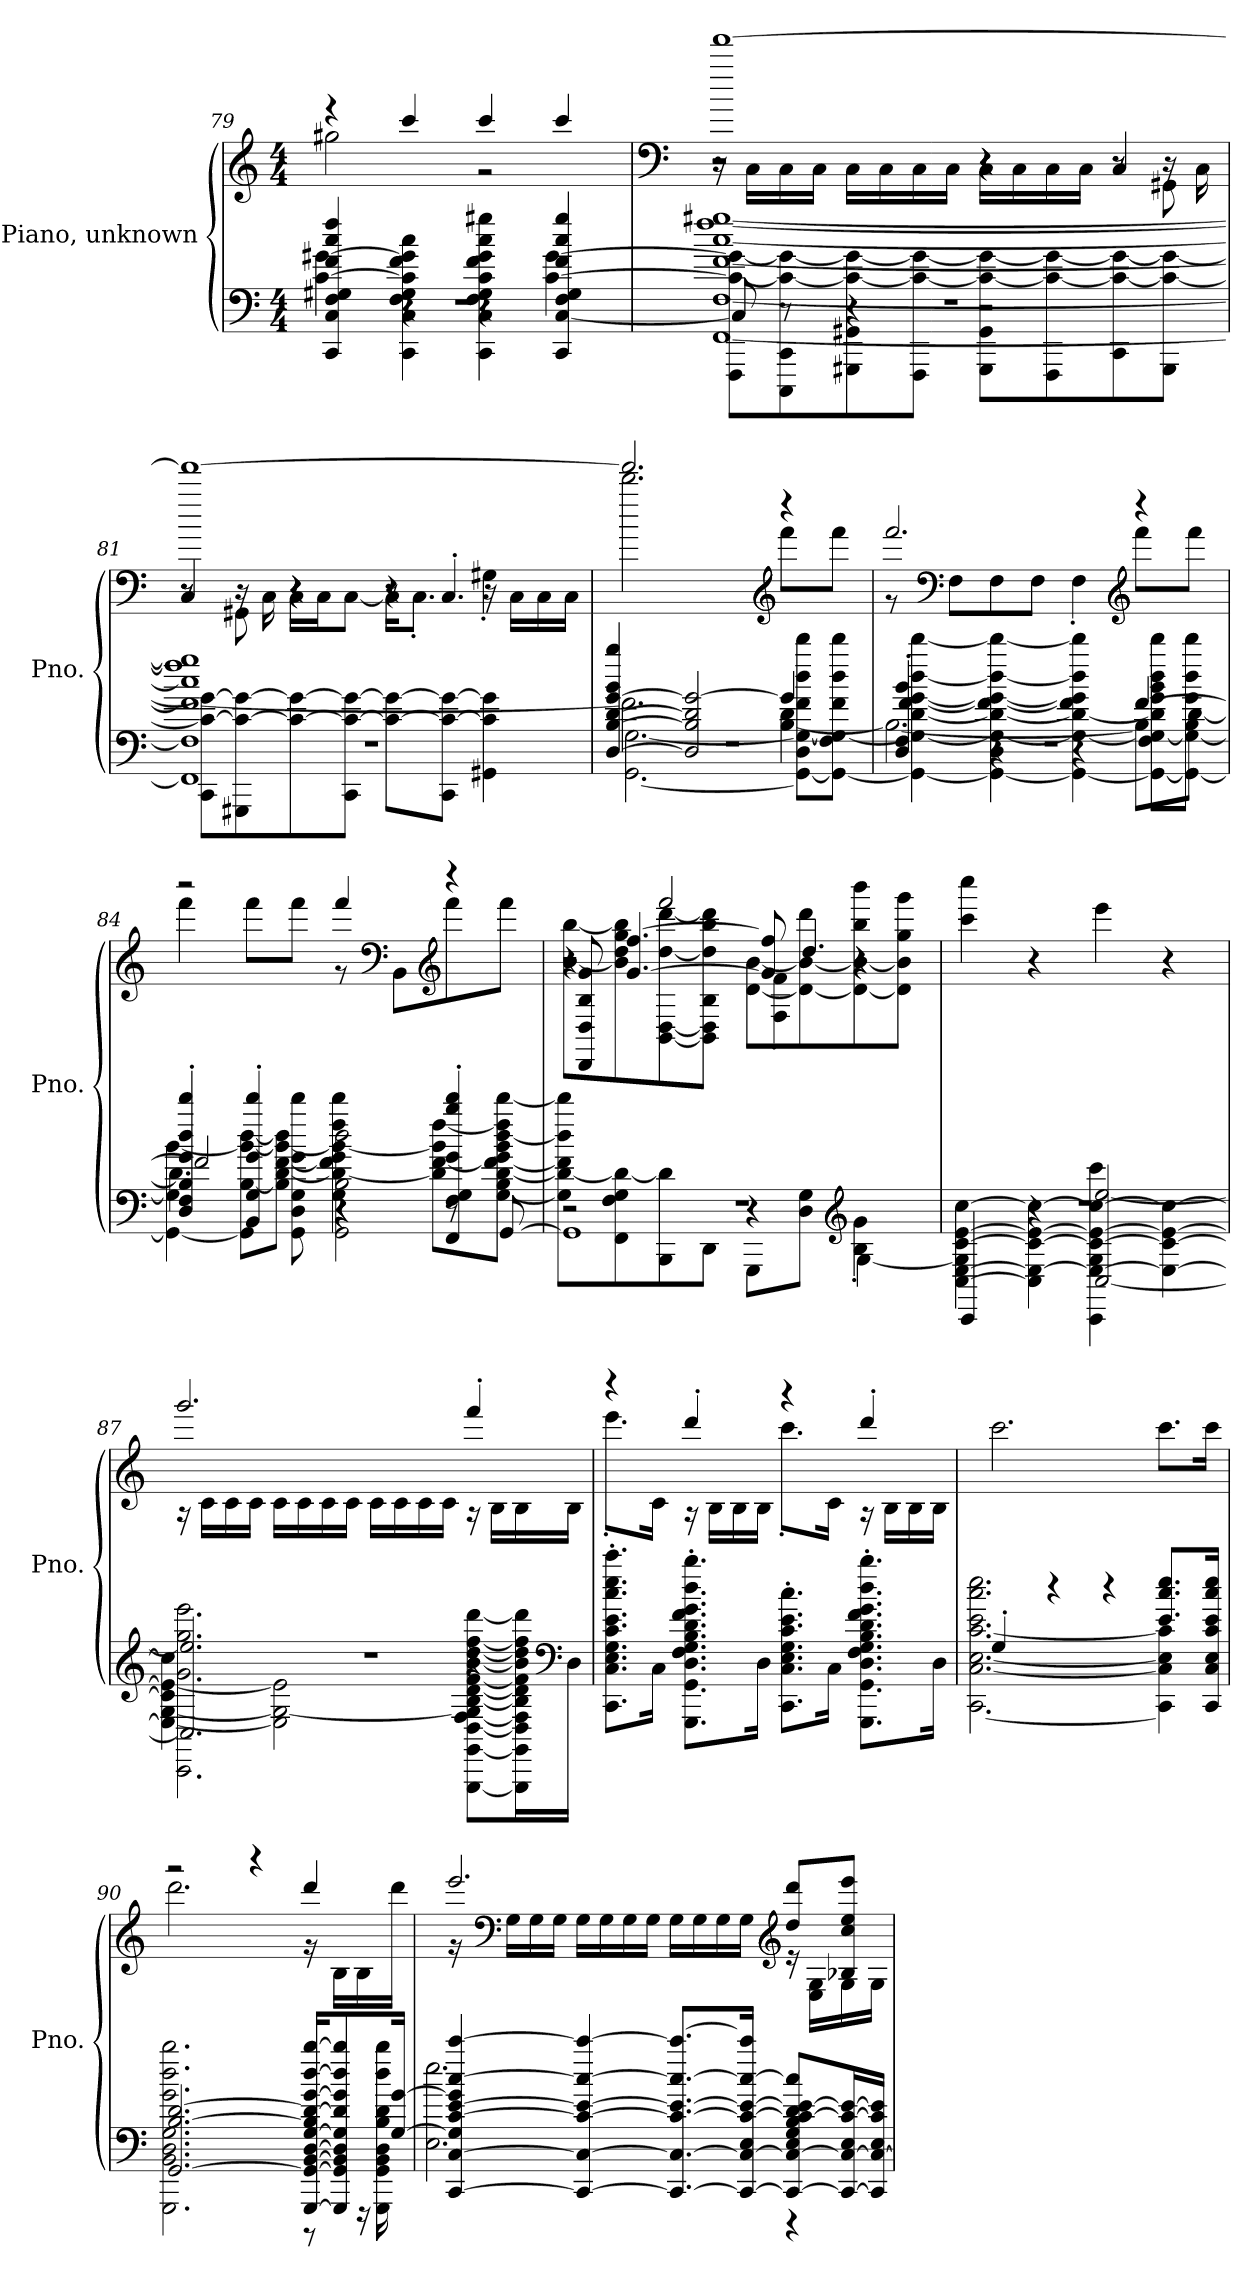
**kern	**kern
*part1	*part1
*staff2	*staff1
*I"Piano, unknown	*
*I'Pno.	*
*clefF4	*clefG2
*k[]	*k[]
*M4/4	*M4/4
=79	=79
*^	*^
*	*^	*	*
1r	4CC/ 4C/ 4F/ 4G#X/ 4f/ 4cc/ 4ff/	[4c\ [4g#X\	4r	2gg#X\
.	4r	4CC\ 4C\ 4F\ 4G#\ 4c\] 4f\ 4g#\] 4cc\	4ccc/	.
.	4r	4CC\ 4C\ 4F\ 4G#\ 4c\ 4f\ 4g#\ 4cc\ 4gg#X\	4ccc/	2r
.	4CC/ [4C/ 4F/ 4G#/ 4f/ 4cc/ 4gg#/	[4c\ [4g#\	4ccc/	.
*v	*v	*v	*	*
*	*v	*v
!!LO:LB:g=z
=80	=80
*	*clefF4
*^	*^
*	*^	*	*^
*	*	*^	*	*	*^
1r	[1FF [1F [1f [1cc [1ff [1gg#X	8C/]	8FFF\ 8c\_ 8g#\_L	[1fff	16r	2r	2r
.	.	.	.	.	16C\LL	.	.
.	.	8r	8CCC\ 8CC\ 8c\_ 8g#\_	.	16C\	.	.
.	.	.	.	.	16C\JJ	.	.
.	.	4r	8GGG#X\ 8GG#X\ 8c\_ 8g#\_	.	16C\LL	.	.
.	.	.	.	.	16C\	.	.
.	.	.	8FFF\ 8c\_ 8g#\_J	.	16C\	.	.
.	.	.	.	.	16C\JJ	.	.
.	.	2r	8GGG#\ 8GG#\ 8c\_ 8g#\_L	.	16C\LL	4r	4r
.	.	.	.	.	16C\	.	.
.	.	.	8FFF\ 8c\_ 8g#\_	.	16C\	.	.
.	.	.	.	.	16C\JJ	.	.
.	.	.	8CC\ 8c\_ 8g#\_	.	8r	4C/	8r
.	.	.	8GGG#\ 8c\_ 8g#\_J	.	16r	.	8GG#X\
.	.	.	.	.	16C\	.	.
*	*	*v	*v	*	*	*	*
=81	=81	=81	=81	=81	=81	=81
1r	1FF] 1F] 1f_ 1cc] 1ff] 1gg#]	8CC\ 8c\_ 8g#\_L	1fff_	8r	4C/	8r
.	.	8GGG#X\ 8c\_ 8g#\_	.	16r	.	8GG#X\
.	.	.	.	16C\	.	.
.	.	8c\_ 8g#\_	.	16C\LL	4r	4r
.	.	.	.	16C\J	.	.
.	.	8CC\ 8c\_ 8g#\_J	.	[8C\J	.	.
.	.	8c\_ 8g#\_L	.	16C\KL]	8r	4r
.	.	.	.	8.C'\J	.	.
.	.	8CC\ 8c\_ 8g#\_J	.	.	4.C'/	.
.	.	4GG#X\ 4c\] 4g#\]	.	16r	.	4G#X'\
.	.	.	.	16C\LL	.	.
.	.	.	.	16C\	.	.
.	.	.	.	16C\JJ	.	.
*	*	*	*	*v	*v	*v
=82	=82	=82	=82	=82
*	*	*^	*	*
1r	2.f\]	[4D/ [4B/ [4d/ [4g/ 4b/ 4bb/	[2.GG\ [2.G\	2.fff/]	2.ddd\
.	.	2D/] 2B/] 2d/] 2g/_	.	.	.
*	*	*	*	*clefG2	*
.	[4B\ 4d\	4g/]	8GG\_ 8D\ 8G\_ 8f\ 8dd\ 8ddd\L	4r	8fff\L
.	.	.	8GG\_ 8F\ 8G\_ 8f\ 8dd\ 8ddd\J	.	8fff\J
!!LO:LB:g=z	!!
=83	=83	=83	=83	=83	=83
1r	2.B\_	4D/' 4F/' 4b/'	4GG\_ 4G\_ [4d\ [4f\ [4g\ [4dd\ [4ddd\	2.fff/	8r
*	*	*	*	*clefF4	*
.	.	.	.	.	8F\L
.	.	4r	4GG\_ 4D\ 4G\_ 4d\_ 4f\_ 4g\_ 4dd\_ 4ddd\_	.	8F\
.	.	.	.	.	8F\J
.	.	4r	4GG\_ 4G\_ 4d\_ 4f\] 4g\] 4dd\] 4ddd\]	.	4F'\
*	*	*	*	*clefG2	*
.	8B\L]	[4f/	8GG\_ 8F\ 8G\_ 8d\] 8g\ 8b\ 8dd\ 8ddd\L	4r	8fff\L
.	[8d\J	.	8GG\_ 8G\_ 8B\ 8g\ 8dd\ 8ddd\J	.	8fff\J
=84	=84	=84	=84	=84	=84
4D/' 4F/' 4B/' 4g/' 4dd/' 4ddd/'	4.d\]	2f/]	4GG\_ 4G\] [4b\	2r	4fff\
4BB/' 4G/' 4g/' 4ddd/'	.	.	8GG\] [8B\ 8b\_ [8dd\L	.	8fff\L
.	8GG\ 8D\ 8G\ 8g\ 8ddd\	.	8B\] [8d\ [8f\ 8b\_ 8dd\]J	.	8fff\J
4r	2GG\ 2B\ 2dd\	4r	4G\ 4d\_ 4f\] 4g\ 4b\_ 4ff\ 4ddd\	4fff/	8r
*	*	*	*	*clefF4	*
.	.	.	.	.	8BB\L
*	*	*	*	*clefG2	*
4FF/' 4F/' 4G/' 4g/' 4bb/' 4ddd/'	.	8r	8d\] [8f\ 8b\] [8ff\L	4r	8fff\
.	.	[8GG/	[8G\ 8B\ [8d\ 8f\_ 8g\ 8b\ [8dd\ 8ff\] [8ddd\J	.	8fff\J
!!LO:PB:g=z
=85	=85	=85	=85	=85	=85
*	*	*	*	*^	*^
1r	2r	1GG]	8G\] 8d\_ 8f\] 8dd\] 8ddd\]L	4r	[8b\ [8bb\L	8DD/ 8D/ 8B/ 8g/	2r
.	.	.	8FF\ 8F\ 8G\ 8d\_	.	8b\] 8dd\ 8gg\ 8bb\]	[4.g/ [4.ff/	.
.	.	.	8BBB\ 8d\]	2fff/	[8BB\ [8D\ [8dd\ [8ddd\	.	.
.	.	.	8DD\J	.	8BB\] 8D\] 8B\ 8dd\] 8bb\ 8ddd\]J	.	.
.	4r	.	8GGG\L	.	[8d\ [8b\L	8g/] 8ff/]	4F\' 4f\'
.	.	.	8D\ 8G\J	.	8d\_ 8b\_ 8ddd\	4.dd/	.
*clefG2	*	*	*	*	*	*	*
.	4B\' 4g\'	.	[4G\	4r	8d\_ 8b\_ 8bb\ 8bbb\	.	4r
.	.	.	.	.	8d\] 8b\] 8gg\ 8ggg\J	.	.
*	*	*v	*v	*	*	*	*
*	*	*	*v	*v	*v	*v
=86	=86	=86	=86
1r	4CC/	[4C\ [4E\ 4G\] [4c\ [4e\ [4cc\	4ccc\ 4cccc\
.	4r	4C\] 4E\_ 4c\_ 4e\_ 4cc\_	4r
.	[2C/ [2ee/	4CC\ 4E\_ 4G\ 4c\_ 4e\_ 4cc\_ 4ccc\	4eee\
.	.	4E\_ 4c\_ 4e\_ 4cc\_	4r
!!LO:LB:g=z
=87	=87	=87	=87
*	*	*^	*^
1r	2.CC\ 2.g\ 2.gg\ 2.eee\	2.C/] 2.ee/]	4E\_ [4G\ 4c\] 4e\_ 4cc\]	2.ggg/	16r
.	.	.	.	.	16c\LL
.	.	.	.	.	16c\
.	.	.	.	.	16c\JJ
.	.	.	2E\] 2G\_ 2e\]	.	16c\LL
.	.	.	.	.	16c\
.	.	.	.	.	16c\
.	.	.	.	.	16c\JJ
.	.	.	.	.	16c\LL
.	.	.	.	.	16c\
.	.	.	.	.	16c\
.	.	.	.	.	16c\JJ
.	4r	4r	[8GGG\ [8GG\ [8D\ [8F\ 8G\] [8B\ [8d\ [8f\ [8b\ [8dd\ [8ff\ [8ddd\L	4fff'/	16r
.	.	.	.	.	16B\LL
.	.	.	16GGG\] 16GG\] 16D\] 16F\] 16B\] 16d\] 16f\] 16b\] 16dd\] 16ff\] 16ddd\]L	.	16B\
*clefF4	*	*	*	*	*
.	.	.	16D\JJ	.	16B\JJ
*v	*v	*v	*v	*	*
=88	=88	=88
8.CC\' 8.C\' 8.E\' 8.G\' 8.c\' 8.e\' 8.cc\' 8.ee\' 8.ccc\'L	4r	8.eee'\L
16C\Jk	.	16c\Jk
8.GGG\' 8.GG\' 8.D\' 8.F\' 8.G\' 8.B\' 8.d\' 8.f\' 8.g\' 8.dd\' 8.bb\'L	4ddd'/	16r
.	.	16B\LL
.	.	16B\
16D\Jk	.	16B\JJ
8.CC\' 8.C\' 8.E\' 8.G\' 8.c\' 8.e\' 8.cc\'L	4r	8.ccc'\L
16C\Jk	.	16c\Jk
8.GGG\' 8.GG\' 8.D\' 8.F\' 8.G\' 8.B\' 8.d\' 8.f\' 8.g\' 8.dd\' 8.bb\'L	4ddd'/	16r
.	.	16B\LL
.	.	16B\
16D\Jk	.	16B\JJ
*	*v	*v
=89	=89
*^	*
4G'/	[2.CC\ [2.C\ [2.E\ [2.c\ 2.e\ 2.cc\ 2.ee\	2.ccc\
4r	.	.
4r	.	.
8.e/ 8.cc/ 8.ee/L	4CC\] 4C\] 4E\] 4c\]	8.ccc\L
16CC/ 16C/ 16E/ 16c/ 16e/ 16cc/ 16ee/Jk	.	16ccc\Jk
!!LO:LB:g=z
=90	=90	=90
*	*	*^
[2.GG/ [2.B/ [2.d/	2.GGG\ 2.BB\ 2.D\ 2.G\ 2.g\ 2.dd\ 2.bb\	2r	2.ddd\
.	.	4r	.
[16GGG/ 16GG/_ [16BB/ [16D/ [16G/ 16B/] 16d/_ [16g/ [16dd/ [16bb/KL	8r	4ddd/	16r
8GGG/] 8GG/] 8BB/] 8D/] 8G/] 8d/] 8g/] 8dd/] 8bb/]	.	.	16B\LL
.	16r	.	16B\
[16G/ [16g/Jk	16GGG\ 16GG\ 16BB\ 16D\ 16B\ 16d\ 16dd\ 16bb\	.	16ddd\JJ
=91	=91	=91	=91
[4CC/ [4C/ 4G/] [4c/ [4e/ 4g/] [4cc/ [4ccc/	2.E\ 2.ee\	2.eee/	16r
*	*	*clefF4	*
.	.	.	16G\LL
.	.	.	16G\
.	.	.	16G\JJ
4CC/_ 4C/_ 4c/_ 4e/_ 4cc/_ 4ccc/_	.	.	16G\LL
.	.	.	16G\
.	.	.	16G\
.	.	.	16G\JJ
8.CC/_ 8.C/_ 8.c/_ 8.e/_ 8.cc/_ 8.ccc/_L	.	.	16G\LL
.	.	.	16G\
.	.	.	16G\
16CC/_ 16C/_ 16E/ 16c/_ 16e/_ 16cc/_ 16ccc/]Jk	.	.	16G\JJ
*	*	*clefG2	*
8CC/_ 8C/_ 8E/ 8G/ 8B/ 8c/_ 8d/ 8e/_ 8cc/]L	4r	8dd/ 8ddd/L	16r
.	.	.	16E\ 16G\LL
16CC/_ 16C/_ 16E/ 16c/_ 16e/_L	.	8B-X/ 8cc/ 8ee/ 8eee/J	16G\
16CC/] 16C/_ 16E/ 16c/] 16e/]JJ	.	.	16G\JJ
*v	*v	*	*
*	*v	*v
=	=
*-	*-
